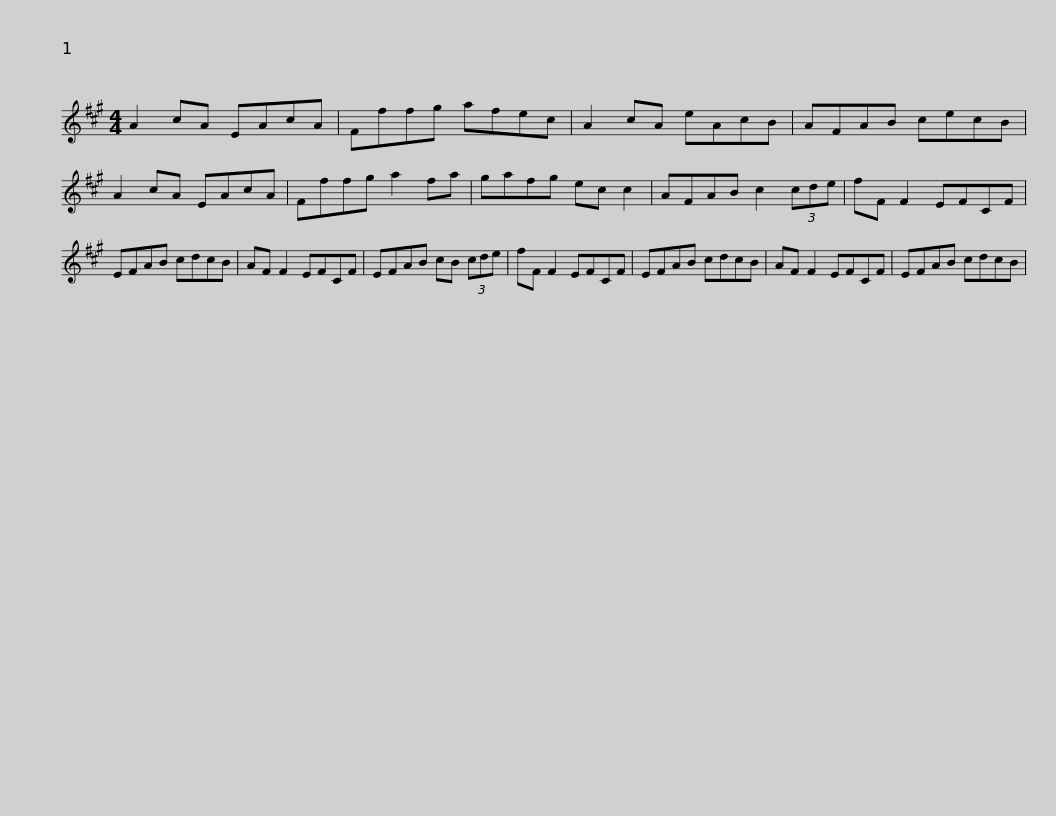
X:1
L:1/8
M:4/4
I:linebreak $
K:A
V:1 treble
V:1
 A2 cA EAcA | Fffg afec | A2 cA eAcB | AFAB cecB | A2 cA EAcA | %5
 Fffg a2 fa |$ gafg ec c2 | AFAB c2 (3cde | fF F2 EFCF | EFAB cdcB | %10
 AF F2 EFCF |$ EFAB cB (3cde | fF F2 EFCF | EFAB cdcB | AF F2 EFCF | %15
 EFAB cdcB | %16
